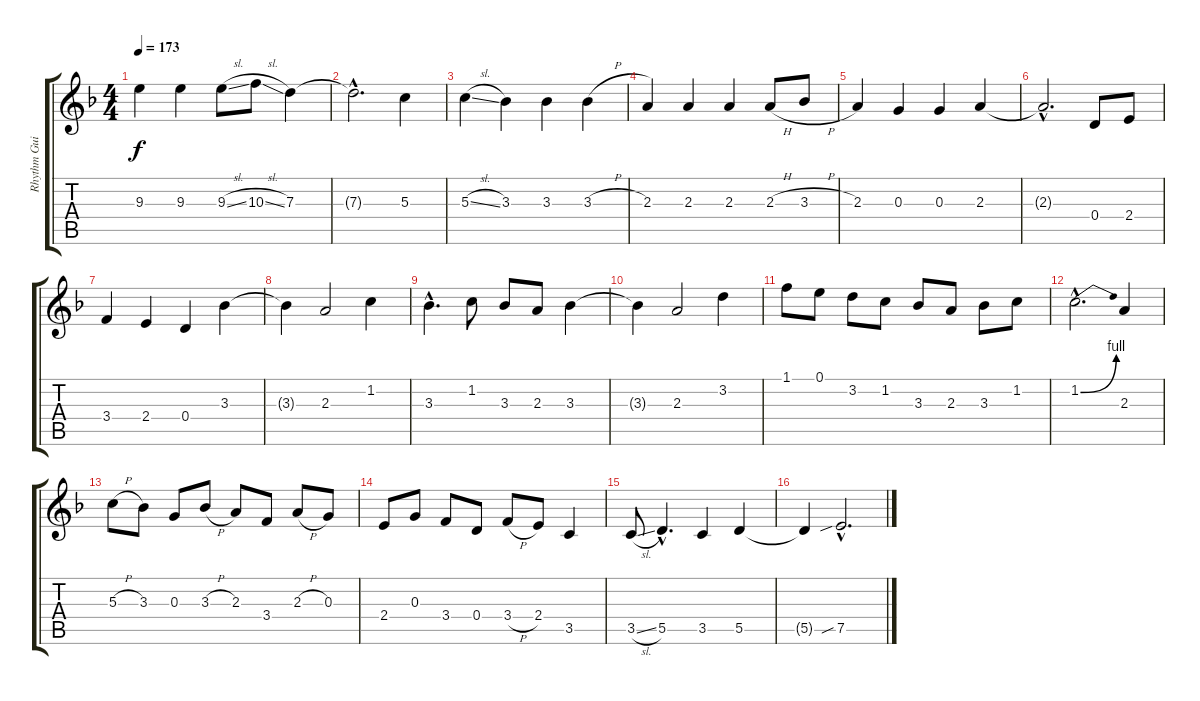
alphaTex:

\track ("Rhythm Guitar 1" "Rhythm Gui") {instrument distortionguitar}
\staff {score tabs}
\tuning (E4 B3 G3 D3 A2 E2) {hide}
\ts (4 4)
\tempo 173
\clef g2
\ks dminor
9.3.4{dy f} 9.3.4 9.3{sl}.8 10.3{sl}.8 7.3.4 |
7.3{hac t}.2{d} 5.3.4 |
5.3{sl}.4 3.3.4 3.3.4 3.3{h}.4 |
2.3.4 2.3.4 2.3.4 2.3{h}.8 3.3{h}.8 |
2.3.4 0.3.4 0.3.4 2.3.4 |
2.3{hac t}.2{d} 0.4.8 2.4.8 |
3.4.4 2.4.4 0.4.4 3.3.4 |
3.3{t}.4 2.3.2 1.2.4 |
3.3{hac}.4{d} 1.2.8 3.3.8 2.3.8 3.3.4 |
3.3{t}.4 2.3.2 3.2.4 |
1.1.8 0.1.8 3.2.8 1.2.8 3.3.8 2.3.8 3.3.8 1.2.8 |
1.2{be (bend 0 0 60 4) hac}.2{d} 2.3.4 |
5.3{h}.8 3.3.8 0.3.8 3.3{h}.8 2.3.8 3.4.8 2.3{h}.8 0.3.8 |
2.4.8 0.3.8 3.4.8 0.4.8 3.4{h}.8 2.4.8 3.5.4 |
3.5{sl}.8 5.5{hac}.4{d} 3.5.4 5.5.4 |
5.5{t}.4 7.5{sib hac}.2{d}
